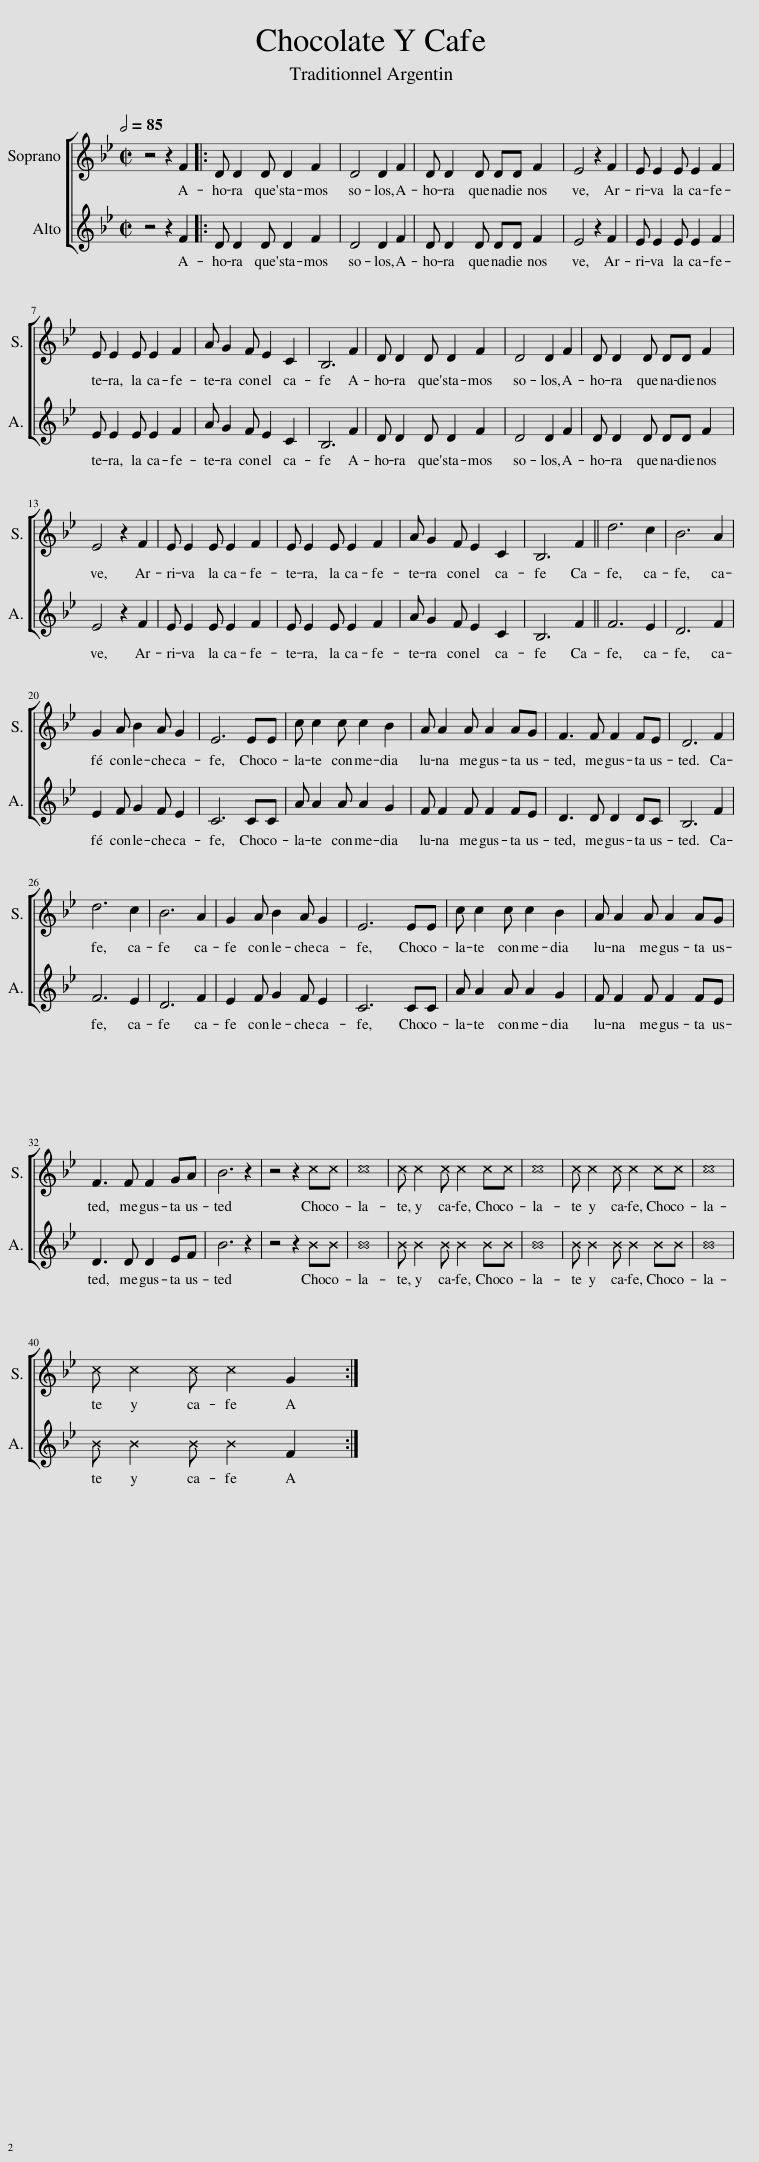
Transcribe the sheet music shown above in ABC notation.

X:1
%%score [ 1 2 ]
L:1/8
Q:1/2=85
M:2/2
I:linebreak $
K:Bb
V:1 treble
V:2 treble
V:1
 z4 z2 F2 |: D D2 D D2 F2 | D4 D2 F2 | D D2 D DD F2 | E4 z2 F2 | %5
 E E2 E E2 F2 |$ E E2 E E2 F2 | A G2 F E2 C2 | B,6 F2 | D D2 D D2 F2 | %10
 D4 D2 F2 | D D2 D DD F2 |$ E4 z2 F2 | E E2 E E2 F2 | E E2 E E2 F2 | %15
 A G2 F E2 C2 | B,6 F2 || d6 c2 | B6 A2 |$ G2 A B2 A G2 | %20
 E6 EE | c c2 c c2 B2 | A A2 A A2 AG | F3 F F2 FE | D6 F2 |$ %25
 d6 c2 | B6 A2 | G2 A B2 A G2 | E6 EE | c c2 c c2 B2 | %30
 A A2 A A2 AG |$ F3 F F2 GA | B6 z2 | z4 z2 cc | c8 | %35
 c c2 c c2 cc | c8 | c c2 c c2 cc | c8 |$ c c2 c c2 G2 :| %40
V:2
 z4 z2 F2 |: D D2 D D2 F2 | D4 D2 F2 | D D2 D DD F2 | E4 z2 F2 | %5
 E E2 E E2 F2 |$ E E2 E E2 F2 | A G2 F E2 C2 | B,6 F2 | D D2 D D2 F2 | %10
 D4 D2 F2 | D D2 D DD F2 |$ E4 z2 F2 | E E2 E E2 F2 | E E2 E E2 F2 | %15
 A G2 F E2 C2 | B,6 F2 || F6 E2 | D6 F2 |$ E2 F G2 F E2 | %20
 C6 CC | A A2 A A2 G2 | F F2 F F2 FE | D3 D D2 DC | B,6 F2 |$ %25
 F6 E2 | D6 F2 | E2 F G2 F E2 | C6 CC | A A2 A A2 G2 | %30
 F F2 F F2 FE |$ D3 D D2 EF | B6 z2 | z4 z2 BB | B8 | %35
 B B2 B B2 BB | B8 | B B2 B B2 BB | B8 |$ B B2 B B2 F2 :| %40
